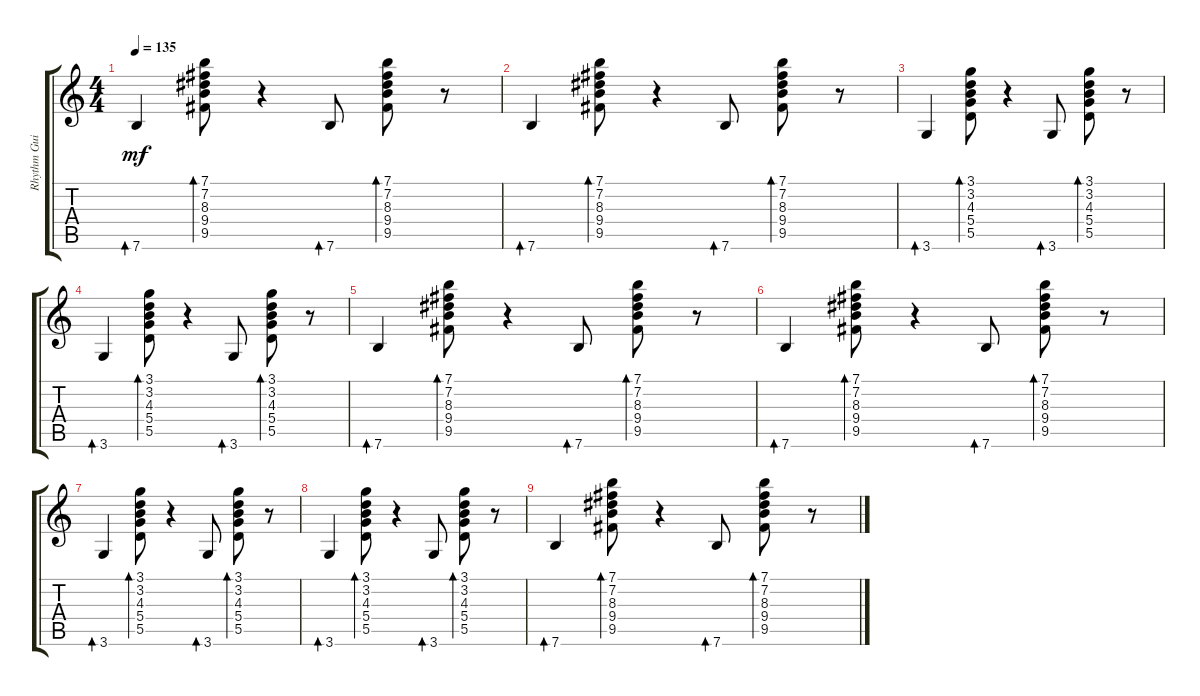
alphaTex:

\track ("Rhythm Guitar" "Rhythm Gui") {instrument overdrivenguitar}
\staff {score tabs}
\tuning (E4 B3 G3 D3 A2 E2) {hide}
\ts (4 4)
\tempo 135
\clef g2
\ks c
7.6.4{bd 30 dy mf} (7.1 7.2 8.3 9.4 9.5).8{bd 30} r.4 7.6.8{bd 30} (7.1 7.2 8.3 9.4 9.5).8{bd 30} r.8 |
7.6.4{bd 30} (7.1 7.2 8.3 9.4 9.5).8{bd 30} r.4 7.6.8{bd 30} (7.1 7.2 8.3 9.4 9.5).8{bd 30} r.8 |
3.6.4{bd 30} (3.1 3.2 4.3 5.4 5.5).8{bd 30} r.4 3.6.8{bd 30} (3.1 3.2 4.3 5.4 5.5).8{bd 30} r.8 |
3.6.4{bd 30} (3.1 3.2 4.3 5.4 5.5).8{bd 30} r.4 3.6.8{bd 30} (3.1 3.2 4.3 5.4 5.5).8{bd 30} r.8 |
7.6.4{bd 30} (7.1 7.2 8.3 9.4 9.5).8{bd 30} r.4 7.6.8{bd 30} (7.1 7.2 8.3 9.4 9.5).8{bd 30} r.8 |
7.6.4{bd 30} (7.1 7.2 8.3 9.4 9.5).8{bd 30} r.4 7.6.8{bd 30} (7.1 7.2 8.3 9.4 9.5).8{bd 30} r.8 |
3.6.4{bd 30} (3.1 3.2 4.3 5.4 5.5).8{bd 30} r.4 3.6.8{bd 30} (3.1 3.2 4.3 5.4 5.5).8{bd 30} r.8 |
3.6.4{bd 30} (3.1 3.2 4.3 5.4 5.5).8{bd 30} r.4 3.6.8{bd 30} (3.1 3.2 4.3 5.4 5.5).8{bd 30} r.8 |
7.6.4{bd 30} (7.1 7.2 8.3 9.4 9.5).8{bd 30} r.4 7.6.8{bd 30} (7.1 7.2 8.3 9.4 9.5).8{bd 30} r.8
